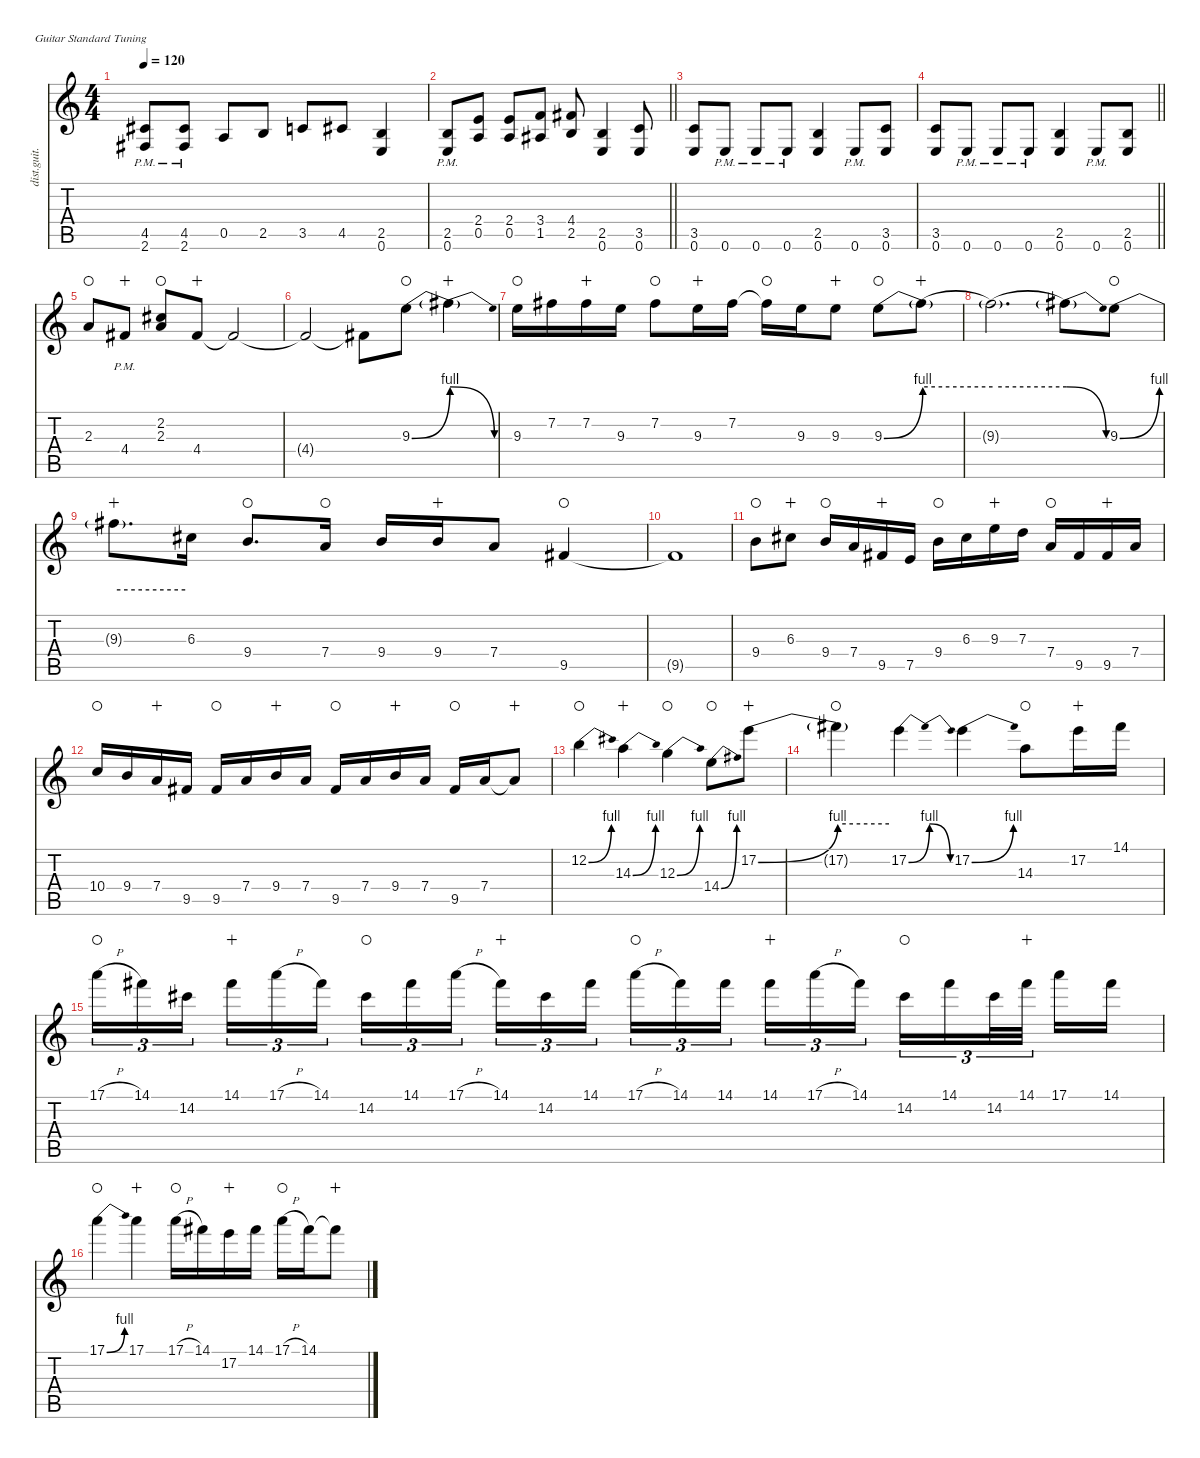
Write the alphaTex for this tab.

\defaultSystemsLayout 4
\hideDynamics
\bracketExtendMode nobrackets
\otherSystemsTrackNameOrientation horizontal
\track ("Guitar 1" "dist.guit.") {defaultSystemsLayout 4 mute instrument distortionguitar}
\staff {score tabs}
\tuning (E4 B3 G3 D3 A2 E2)
\ts (4 4)
\tempo 120
\clef g2
\ks c
(4.5{pm acc #} 2.6{pm acc #}).8{dy f beam Up} (4.5{pm acc #} 2.6{pm acc #}).8{beam Up} 0.5.8{beam Up} 2.5.8{beam Up} 3.5.8{beam Up} 4.5{acc #}.8{beam Up} (2.5 0.6).4{beam Up} |
\barLineRight lightlight
(2.5{pm} 0.6{pm}).8{beam Up} (2.4 0.5).8{beam Up} (2.4 0.5).8{beam Up} (3.4 1.5{acc #}).8{beam Up} (4.4{acc #} 2.5).8{beam Up} (2.5 0.6).4{beam Up} (3.5 0.6).8{beam Up} |
(3.5 0.6).8{beam Up} 0.6{pm}.8{beam Up} 0.6{pm}.8{beam Up} 0.6{pm}.8{beam Up} (2.5 0.6).4{beam Up} 0.6{pm}.8{beam Up} (3.5 0.6).8{beam Up} |
\barLineRight lightlight
(3.5 0.6).8{beam Up} 0.6{pm}.8{beam Up} 0.6{pm}.8{beam Up} 0.6{pm}.8{beam Up} (2.5 0.6).4{beam Up} 0.6{pm}.8{beam Up} (2.5 0.6).8{beam Up} |
2.3.8{waho beam Up} 4.4{pm acc #}.8{wahc beam Up} (2.2{acc #} 2.3).8{waho beam Up} 4.4{acc #}.8{wahc beam Up} 4.4{t acc #}.2{beam Up} |
4.4{t acc #}.2{beam Up} 4.4{t acc #}.8{beam Down} 9.3{be (bend 0 0 60 4)}.8{waho beam Down} 9.3{be (release 0 4 60 0) t}.4{wahc beam Down} |
9.3.16{waho beam Down} 7.2{acc #}.16{beam Down} 7.2{acc #}.16{wahc beam Down} 9.3.16{beam Down} 7.2{acc #}.8{waho beam Down} 9.3.16{wahc beam Down} 7.2{acc #}.16{beam Down} 7.2{t acc #}.16{waho beam Down} 9.3.16{beam Down} 9.3.8{wahc beam Down} 9.3{be (bend 0 0 60 4)}.8{waho beam Down} 9.3{be (hold 0 4 60 4) t}.8{wahc beam Down} |
9.3{be (hold 0 4 60 4) t}.2{d beam Down} 9.3{be (release 0 4 60 0) t}.8{beam Down} 9.3{be (bend 0 0 60 4)}.8{waho beam Down} |
9.3{be (hold 0 4 60 4) t}.8{d wahc beam Down} 6.3{acc #}.16{beam Down} 9.4.8{d waho beam Up} 7.4.16{waho beam Up} 9.4.16{beam Up} 9.4.16{wahc beam Up} 7.4.8{beam Up} 9.5{acc #}.4{waho beam Up} |
9.5{t acc #}.1{beam Up} |
9.4.8{waho beam Down} 6.3{acc #}.8{wahc beam Down} 9.4.16{waho beam Up} 7.4.16{beam Up} 9.5{acc #}.16{wahc beam Up} 7.5.16{beam Up} 9.4.16{waho beam Down} 6.3{acc #}.16{beam Down} 9.3.16{wahc beam Down} 7.3.16{beam Down} 7.4.16{waho beam Up} 9.5{acc #}.16{beam Up} 9.5{acc #}.16{wahc beam Up} 7.4.16{beam Up} |
10.4.16{waho beam Up} 9.4.16{beam Up} 7.4.16{wahc beam Up} 9.5{acc #}.16{beam Up} 9.5{acc #}.16{waho beam Up} 7.4.16{beam Up} 9.4.16{wahc beam Up} 7.4.16{beam Up} 9.5{acc #}.16{waho beam Up} 7.4.16{beam Up} 9.4.16{wahc beam Up} 7.4.16{beam Up} 9.5{acc #}.16{waho beam Up} 7.4.16{beam Up} 7.4{t}.8{wahc beam Up} |
12.2{be (bend 0 0 15 4)}.4{waho beam Down} 14.3{be (bend 0 0 15 4)}.4{wahc beam Down} 12.3{be (bend 0 0 15 4)}.4{waho beam Down} 14.4{be (bend 0 0 15 4)}.8{waho beam Down} 17.2{be (bend 0 0 60 4)}.8{wahc beam Down} |
17.2{be (hold 0 4 60 4) t}.4{waho beam Down} 17.2{be (bendrelease 0 0 9.999999599999999 4 19.999999199999998 4 30 0)}.4{beam Down} 17.2{be (bend 0 0 15 4)}.4{beam Down} 14.3.8{waho beam Down} 17.2.16{wahc beam Down} 14.1{acc #}.16{beam Down} |
17.1{h}.16{tu (3 2) waho beam Down} 14.1{acc #}.16{tu (3 2) beam Down} 14.2{acc #}.16{tu (3 2) beam Down} 14.1{acc #}.16{tu (3 2) wahc beam Down} 17.1{h}.16{tu (3 2) beam Down} 14.1{acc #}.16{tu (3 2) beam Down} 14.2{acc #}.16{tu (3 2) waho beam Down} 14.1{acc #}.16{tu (3 2) beam Down} 17.1{h}.16{tu (3 2) beam Down} 14.1{acc #}.16{tu (3 2) wahc beam Down} 14.2{acc #}.16{tu (3 2) beam Down} 14.1{acc #}.16{tu (3 2) beam Down} 17.1{h}.16{tu (3 2) waho beam Down} 14.1{acc #}.16{tu (3 2) beam Down} 14.1{acc #}.16{tu (3 2) beam Down} 14.1{acc #}.16{tu (3 2) wahc beam Down} 17.1{h}.16{tu (3 2) beam Down} 14.1{acc #}.16{tu (3 2) beam Down} 14.2{acc #}.16{tu (3 2) waho beam Down} 14.1{acc #}.16{tu (3 2) beam Down} 14.2{acc #}.32{tu (3 2) beam Down} 14.1{acc #}.32{tu (3 2) wahc beam Down} 17.1.16{beam Down} 14.1{acc #}.16{beam Down} |
17.1{be (bend 0 0 15 4)}.4{waho beam Down} 17.1.4{wahc beam Down} 17.1{h}.16{waho beam Down} 14.1{acc #}.16{beam Down} 17.2.16{wahc beam Down} 14.1{acc #}.16{beam Down} 17.1{h}.16{waho beam Down} 14.1{acc #}.16{beam Down} 14.1{t acc #}.8{wahc beam Down}
